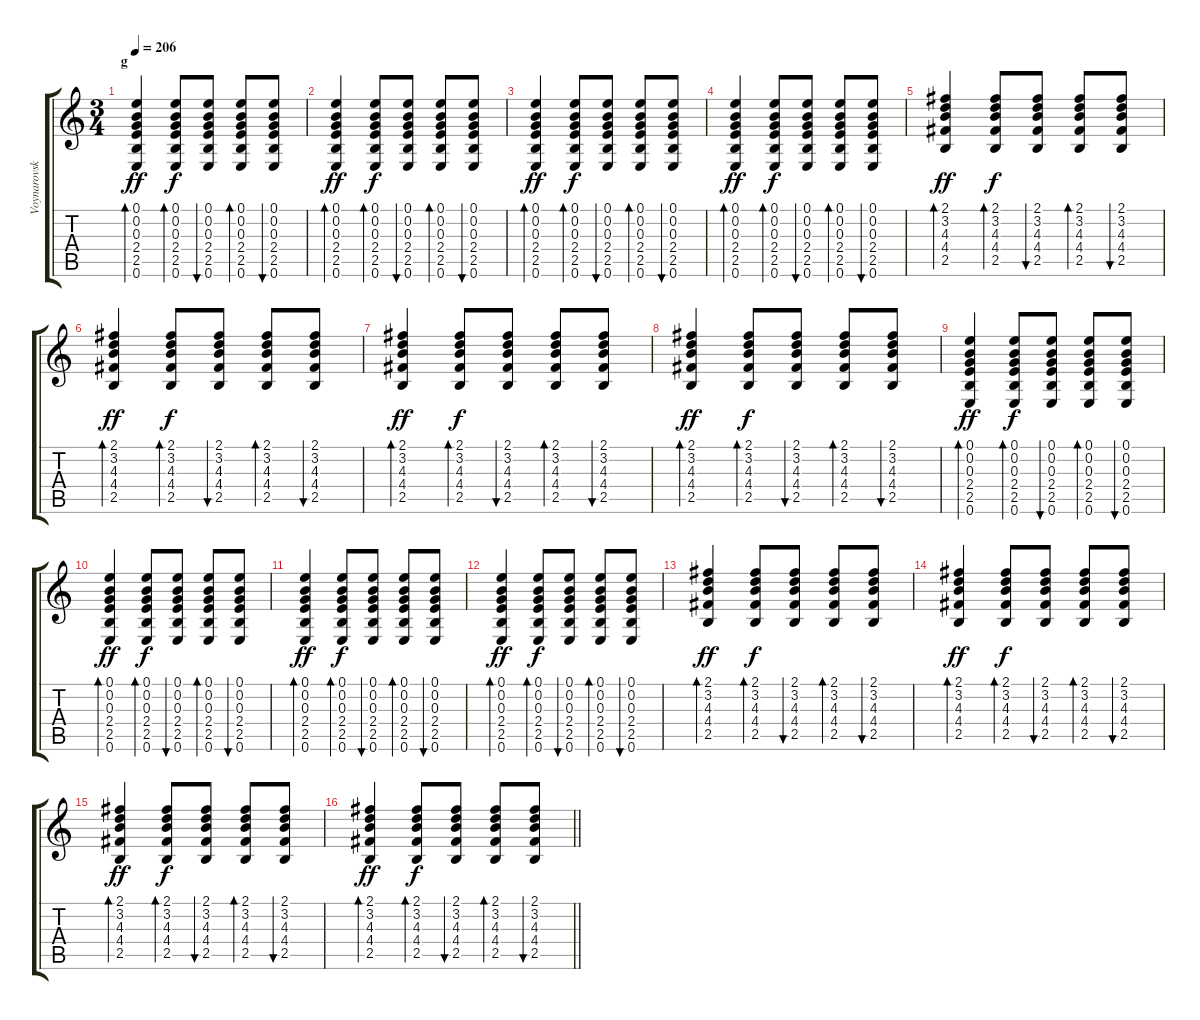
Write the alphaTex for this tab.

\track ("Voynarovskaya E" "Voynarovsk") {instrument acousticguitarsteel}
\staff {score tabs}
\tuning (E4 B3 G3 D3 A2 E2) {hide}
\ts (3 4)
\section ("" "g")
\tempo 206
\clef g2
\ks c
(0.1 0.2 0.3 2.4 2.5 0.6).4{bd 120 dy ff} (0.1 0.2 0.3 2.4 2.5 0.6).8{bd 120 dy f} (0.1 0.2 0.3 2.4 2.5 0.6).8{bu 120} (0.1 0.2 0.3 2.4 2.5 0.6).8{bd 120} (0.1 0.2 0.3 2.4 2.5 0.6).8{bu 120} |
(0.1 0.2 0.3 2.4 2.5 0.6).4{bd 120 dy ff} (0.1 0.2 0.3 2.4 2.5 0.6).8{bd 120 dy f} (0.1 0.2 0.3 2.4 2.5 0.6).8{bu 120} (0.1 0.2 0.3 2.4 2.5 0.6).8{bd 120} (0.1 0.2 0.3 2.4 2.5 0.6).8{bu 120} |
(0.1 0.2 0.3 2.4 2.5 0.6).4{bd 120 dy ff} (0.1 0.2 0.3 2.4 2.5 0.6).8{bd 120 dy f} (0.1 0.2 0.3 2.4 2.5 0.6).8{bu 120} (0.1 0.2 0.3 2.4 2.5 0.6).8{bd 120} (0.1 0.2 0.3 2.4 2.5 0.6).8{bu 120} |
(0.1 0.2 0.3 2.4 2.5 0.6).4{bd 120 dy ff} (0.1 0.2 0.3 2.4 2.5 0.6).8{bd 120 dy f} (0.1 0.2 0.3 2.4 2.5 0.6).8{bu 120} (0.1 0.2 0.3 2.4 2.5 0.6).8{bd 120} (0.1 0.2 0.3 2.4 2.5 0.6).8{bu 120} |
(2.1 3.2 4.3 4.4 2.5).4{bd 120 dy ff} (2.1 3.2 4.3 4.4 2.5).8{bd 120 dy f} (2.1 3.2 4.3 4.4 2.5).8{bu 120} (2.1 3.2 4.3 4.4 2.5).8{bd 120} (2.1 3.2 4.3 4.4 2.5).8{bu 120} |
(2.1 3.2 4.3 4.4 2.5).4{bd 120 dy ff} (2.1 3.2 4.3 4.4 2.5).8{bd 120 dy f} (2.1 3.2 4.3 4.4 2.5).8{bu 120} (2.1 3.2 4.3 4.4 2.5).8{bd 120} (2.1 3.2 4.3 4.4 2.5).8{bu 120} |
(2.1 3.2 4.3 4.4 2.5).4{bd 120 dy ff} (2.1 3.2 4.3 4.4 2.5).8{bd 120 dy f} (2.1 3.2 4.3 4.4 2.5).8{bu 120} (2.1 3.2 4.3 4.4 2.5).8{bd 120} (2.1 3.2 4.3 4.4 2.5).8{bu 120} |
(2.1 3.2 4.3 4.4 2.5).4{bd 120 dy ff} (2.1 3.2 4.3 4.4 2.5).8{bd 120 dy f} (2.1 3.2 4.3 4.4 2.5).8{bu 120} (2.1 3.2 4.3 4.4 2.5).8{bd 120} (2.1 3.2 4.3 4.4 2.5).8{bu 120} |
(0.1 0.2 0.3 2.4 2.5 0.6).4{bd 120 dy ff} (0.1 0.2 0.3 2.4 2.5 0.6).8{bd 120 dy f} (0.1 0.2 0.3 2.4 2.5 0.6).8{bu 120} (0.1 0.2 0.3 2.4 2.5 0.6).8{bd 120} (0.1 0.2 0.3 2.4 2.5 0.6).8{bu 120} |
(0.1 0.2 0.3 2.4 2.5 0.6).4{bd 120 dy ff} (0.1 0.2 0.3 2.4 2.5 0.6).8{bd 120 dy f} (0.1 0.2 0.3 2.4 2.5 0.6).8{bu 120} (0.1 0.2 0.3 2.4 2.5 0.6).8{bd 120} (0.1 0.2 0.3 2.4 2.5 0.6).8{bu 120} |
(0.1 0.2 0.3 2.4 2.5 0.6).4{bd 120 dy ff} (0.1 0.2 0.3 2.4 2.5 0.6).8{bd 120 dy f} (0.1 0.2 0.3 2.4 2.5 0.6).8{bu 120} (0.1 0.2 0.3 2.4 2.5 0.6).8{bd 120} (0.1 0.2 0.3 2.4 2.5 0.6).8{bu 120} |
(0.1 0.2 0.3 2.4 2.5 0.6).4{bd 120 dy ff} (0.1 0.2 0.3 2.4 2.5 0.6).8{bd 120 dy f} (0.1 0.2 0.3 2.4 2.5 0.6).8{bu 120} (0.1 0.2 0.3 2.4 2.5 0.6).8{bd 120} (0.1 0.2 0.3 2.4 2.5 0.6).8{bu 120} |
(2.1 3.2 4.3 4.4 2.5).4{bd 120 dy ff} (2.1 3.2 4.3 4.4 2.5).8{bd 120 dy f} (2.1 3.2 4.3 4.4 2.5).8{bu 120} (2.1 3.2 4.3 4.4 2.5).8{bd 120} (2.1 3.2 4.3 4.4 2.5).8{bu 120} |
(2.1 3.2 4.3 4.4 2.5).4{bd 120 dy ff} (2.1 3.2 4.3 4.4 2.5).8{bd 120 dy f} (2.1 3.2 4.3 4.4 2.5).8{bu 120} (2.1 3.2 4.3 4.4 2.5).8{bd 120} (2.1 3.2 4.3 4.4 2.5).8{bu 120} |
(2.1 3.2 4.3 4.4 2.5).4{bd 120 dy ff} (2.1 3.2 4.3 4.4 2.5).8{bd 120 dy f} (2.1 3.2 4.3 4.4 2.5).8{bu 120} (2.1 3.2 4.3 4.4 2.5).8{bd 120} (2.1 3.2 4.3 4.4 2.5).8{bu 120} |
\barLineRight lightlight
(2.1 3.2 4.3 4.4 2.5).4{bd 120 dy ff} (2.1 3.2 4.3 4.4 2.5).8{bd 120 dy f} (2.1 3.2 4.3 4.4 2.5).8{bu 120} (2.1 3.2 4.3 4.4 2.5).8{bd 120} (2.1 3.2 4.3 4.4 2.5).8{bu 120}
